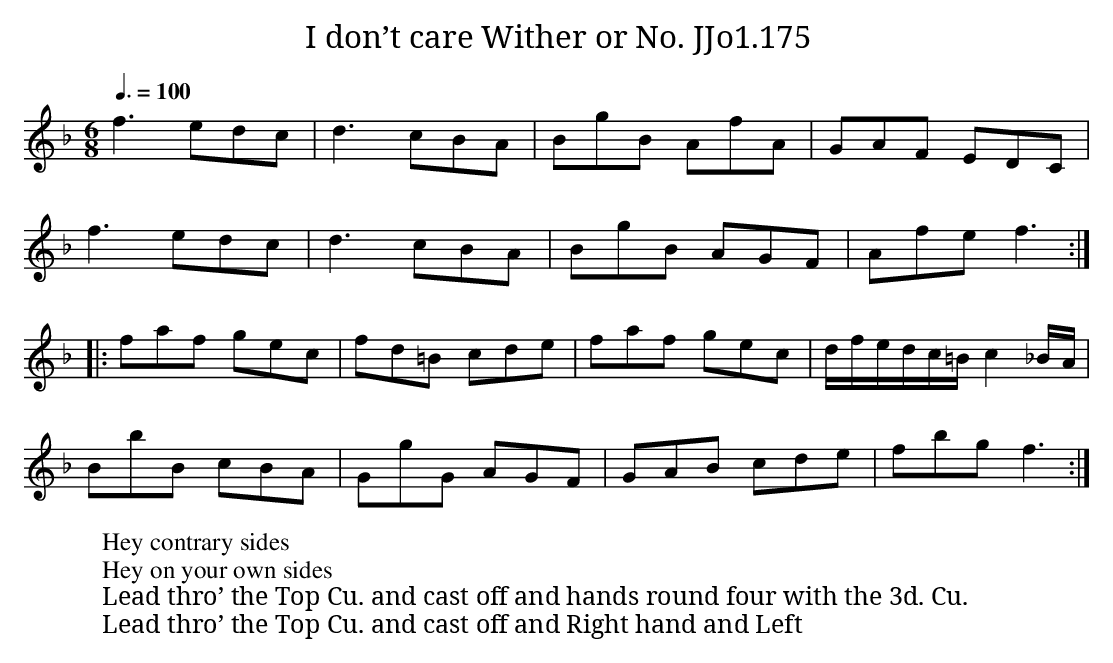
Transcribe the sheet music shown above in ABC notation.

X:1
T:I don’t care Wither or No. JJo1.175
M:6/8
L:1/8
Q:3/8=100
K:F
f3 edc | d3 cBA | BgB AfA | GAF EDC |
f3 edc | d3 cBA | BgB AGF | Afe f3 :|
|: faf gec | fd=B cde | faf gec | d/f/e/d/c/=B/ c2 _B/A/ |
BbB cBA | GgG AGF | GAB cde | fbg f3 :|
W:Hey contrary sides
W:Hey on your own sides
W:Lead thro’ the Top Cu. and cast off and hands round four with the 3d. Cu.
W:Lead thro’ the Top Cu. and cast off and Right hand and Left
